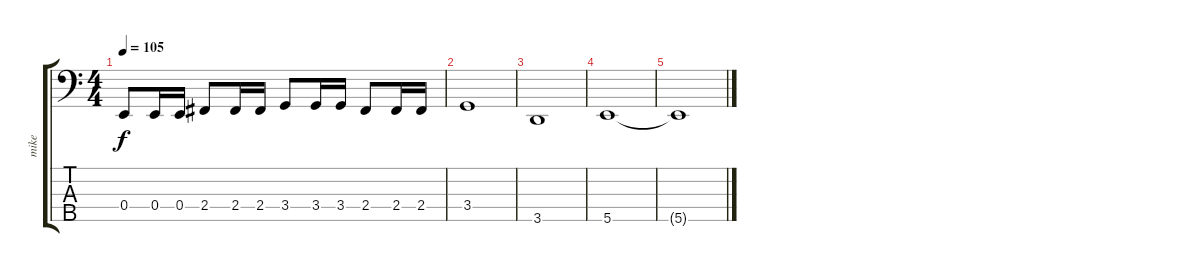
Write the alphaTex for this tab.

\track ("mike" "mike") {instrument electricbasspick}
\staff {score tabs}
\tuning (G2 D2 A1 E1 B0) {hide}
\ts (4 4)
\tempo 105
\clef f4
\ks c
0.4.8{dy f} 0.4.16 0.4.16 2.4.8 2.4.16 2.4.16 3.4.8 3.4.16 3.4.16 2.4.8 2.4.16 2.4.16 |
3.4.1 |
3.5.1 |
5.5.1 |
5.5{t}.1
